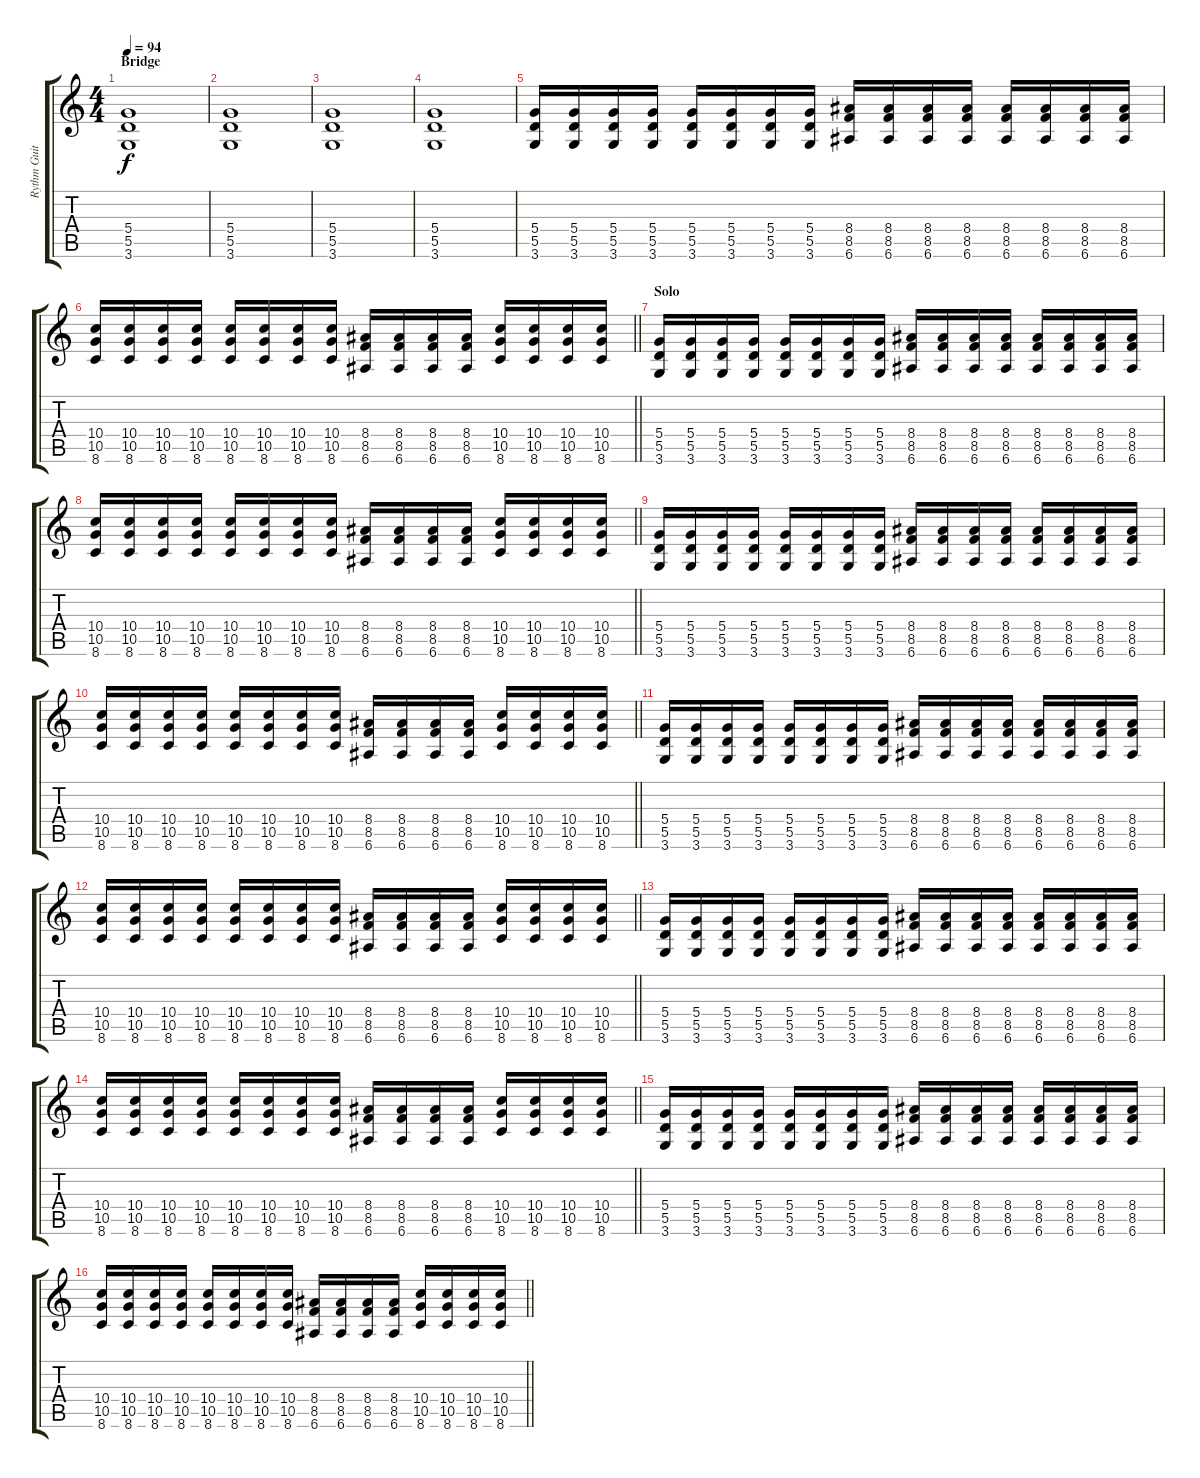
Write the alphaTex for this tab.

\track ("Rythm Guitar" "Rythm Guit") {instrument overdrivenguitar}
\staff {score tabs}
\tuning (E4 B3 G3 D3 A2 E2) {hide}
\ts (4 4)
\section ("" "Bridge")
\tempo 94
\clef g2
\ks c
(5.4 5.5 3.6).1{dy f} |
(5.4 5.5 3.6).1 |
(5.4 5.5 3.6).1 |
(5.4 5.5 3.6).1 |
(5.4 5.5 3.6).16 (5.4 5.5 3.6).16 (5.4 5.5 3.6).16 (5.4 5.5 3.6).16 (5.4 5.5 3.6).16 (5.4 5.5 3.6).16 (5.4 5.5 3.6).16 (5.4 5.5 3.6).16 (8.4 8.5 6.6).16 (8.4 8.5 6.6).16 (8.4 8.5 6.6).16 (8.4 8.5 6.6).16 (8.4 8.5 6.6).16 (8.4 8.5 6.6).16 (8.4 8.5 6.6).16 (8.4 8.5 6.6).16 |
\barLineRight lightlight
(10.4 10.5 8.6).16 (10.4 10.5 8.6).16 (10.4 10.5 8.6).16 (10.4 10.5 8.6).16 (10.4 10.5 8.6).16 (10.4 10.5 8.6).16 (10.4 10.5 8.6).16 (10.4 10.5 8.6).16 (8.4 8.5 6.6).16 (8.4 8.5 6.6).16 (8.4 8.5 6.6).16 (8.4 8.5 6.6).16 (10.4 10.5 8.6).16 (10.4 10.5 8.6).16 (10.4 10.5 8.6).16 (10.4 10.5 8.6).16 |
\section ("" "Solo")
(5.4 5.5 3.6).16 (5.4 5.5 3.6).16 (5.4 5.5 3.6).16 (5.4 5.5 3.6).16 (5.4 5.5 3.6).16 (5.4 5.5 3.6).16 (5.4 5.5 3.6).16 (5.4 5.5 3.6).16 (8.4 8.5 6.6).16 (8.4 8.5 6.6).16 (8.4 8.5 6.6).16 (8.4 8.5 6.6).16 (8.4 8.5 6.6).16 (8.4 8.5 6.6).16 (8.4 8.5 6.6).16 (8.4 8.5 6.6).16 |
\barLineRight lightlight
(10.4 10.5 8.6).16 (10.4 10.5 8.6).16 (10.4 10.5 8.6).16 (10.4 10.5 8.6).16 (10.4 10.5 8.6).16 (10.4 10.5 8.6).16 (10.4 10.5 8.6).16 (10.4 10.5 8.6).16 (8.4 8.5 6.6).16 (8.4 8.5 6.6).16 (8.4 8.5 6.6).16 (8.4 8.5 6.6).16 (10.4 10.5 8.6).16 (10.4 10.5 8.6).16 (10.4 10.5 8.6).16 (10.4 10.5 8.6).16 |
(5.4 5.5 3.6).16 (5.4 5.5 3.6).16 (5.4 5.5 3.6).16 (5.4 5.5 3.6).16 (5.4 5.5 3.6).16 (5.4 5.5 3.6).16 (5.4 5.5 3.6).16 (5.4 5.5 3.6).16 (8.4 8.5 6.6).16 (8.4 8.5 6.6).16 (8.4 8.5 6.6).16 (8.4 8.5 6.6).16 (8.4 8.5 6.6).16 (8.4 8.5 6.6).16 (8.4 8.5 6.6).16 (8.4 8.5 6.6).16 |
\barLineRight lightlight
(10.4 10.5 8.6).16 (10.4 10.5 8.6).16 (10.4 10.5 8.6).16 (10.4 10.5 8.6).16 (10.4 10.5 8.6).16 (10.4 10.5 8.6).16 (10.4 10.5 8.6).16 (10.4 10.5 8.6).16 (8.4 8.5 6.6).16 (8.4 8.5 6.6).16 (8.4 8.5 6.6).16 (8.4 8.5 6.6).16 (10.4 10.5 8.6).16 (10.4 10.5 8.6).16 (10.4 10.5 8.6).16 (10.4 10.5 8.6).16 |
(5.4 5.5 3.6).16 (5.4 5.5 3.6).16 (5.4 5.5 3.6).16 (5.4 5.5 3.6).16 (5.4 5.5 3.6).16 (5.4 5.5 3.6).16 (5.4 5.5 3.6).16 (5.4 5.5 3.6).16 (8.4 8.5 6.6).16 (8.4 8.5 6.6).16 (8.4 8.5 6.6).16 (8.4 8.5 6.6).16 (8.4 8.5 6.6).16 (8.4 8.5 6.6).16 (8.4 8.5 6.6).16 (8.4 8.5 6.6).16 |
\barLineRight lightlight
(10.4 10.5 8.6).16 (10.4 10.5 8.6).16 (10.4 10.5 8.6).16 (10.4 10.5 8.6).16 (10.4 10.5 8.6).16 (10.4 10.5 8.6).16 (10.4 10.5 8.6).16 (10.4 10.5 8.6).16 (8.4 8.5 6.6).16 (8.4 8.5 6.6).16 (8.4 8.5 6.6).16 (8.4 8.5 6.6).16 (10.4 10.5 8.6).16 (10.4 10.5 8.6).16 (10.4 10.5 8.6).16 (10.4 10.5 8.6).16 |
(5.4 5.5 3.6).16 (5.4 5.5 3.6).16 (5.4 5.5 3.6).16 (5.4 5.5 3.6).16 (5.4 5.5 3.6).16 (5.4 5.5 3.6).16 (5.4 5.5 3.6).16 (5.4 5.5 3.6).16 (8.4 8.5 6.6).16 (8.4 8.5 6.6).16 (8.4 8.5 6.6).16 (8.4 8.5 6.6).16 (8.4 8.5 6.6).16 (8.4 8.5 6.6).16 (8.4 8.5 6.6).16 (8.4 8.5 6.6).16 |
\barLineRight lightlight
(10.4 10.5 8.6).16 (10.4 10.5 8.6).16 (10.4 10.5 8.6).16 (10.4 10.5 8.6).16 (10.4 10.5 8.6).16 (10.4 10.5 8.6).16 (10.4 10.5 8.6).16 (10.4 10.5 8.6).16 (8.4 8.5 6.6).16 (8.4 8.5 6.6).16 (8.4 8.5 6.6).16 (8.4 8.5 6.6).16 (10.4 10.5 8.6).16 (10.4 10.5 8.6).16 (10.4 10.5 8.6).16 (10.4 10.5 8.6).16 |
(5.4 5.5 3.6).16 (5.4 5.5 3.6).16 (5.4 5.5 3.6).16 (5.4 5.5 3.6).16 (5.4 5.5 3.6).16 (5.4 5.5 3.6).16 (5.4 5.5 3.6).16 (5.4 5.5 3.6).16 (8.4 8.5 6.6).16 (8.4 8.5 6.6).16 (8.4 8.5 6.6).16 (8.4 8.5 6.6).16 (8.4 8.5 6.6).16 (8.4 8.5 6.6).16 (8.4 8.5 6.6).16 (8.4 8.5 6.6).16 |
\barLineRight lightlight
(10.4 10.5 8.6).16 (10.4 10.5 8.6).16 (10.4 10.5 8.6).16 (10.4 10.5 8.6).16 (10.4 10.5 8.6).16 (10.4 10.5 8.6).16 (10.4 10.5 8.6).16 (10.4 10.5 8.6).16 (8.4 8.5 6.6).16 (8.4 8.5 6.6).16 (8.4 8.5 6.6).16 (8.4 8.5 6.6).16 (10.4 10.5 8.6).16 (10.4 10.5 8.6).16 (10.4 10.5 8.6).16 (10.4 10.5 8.6).16
